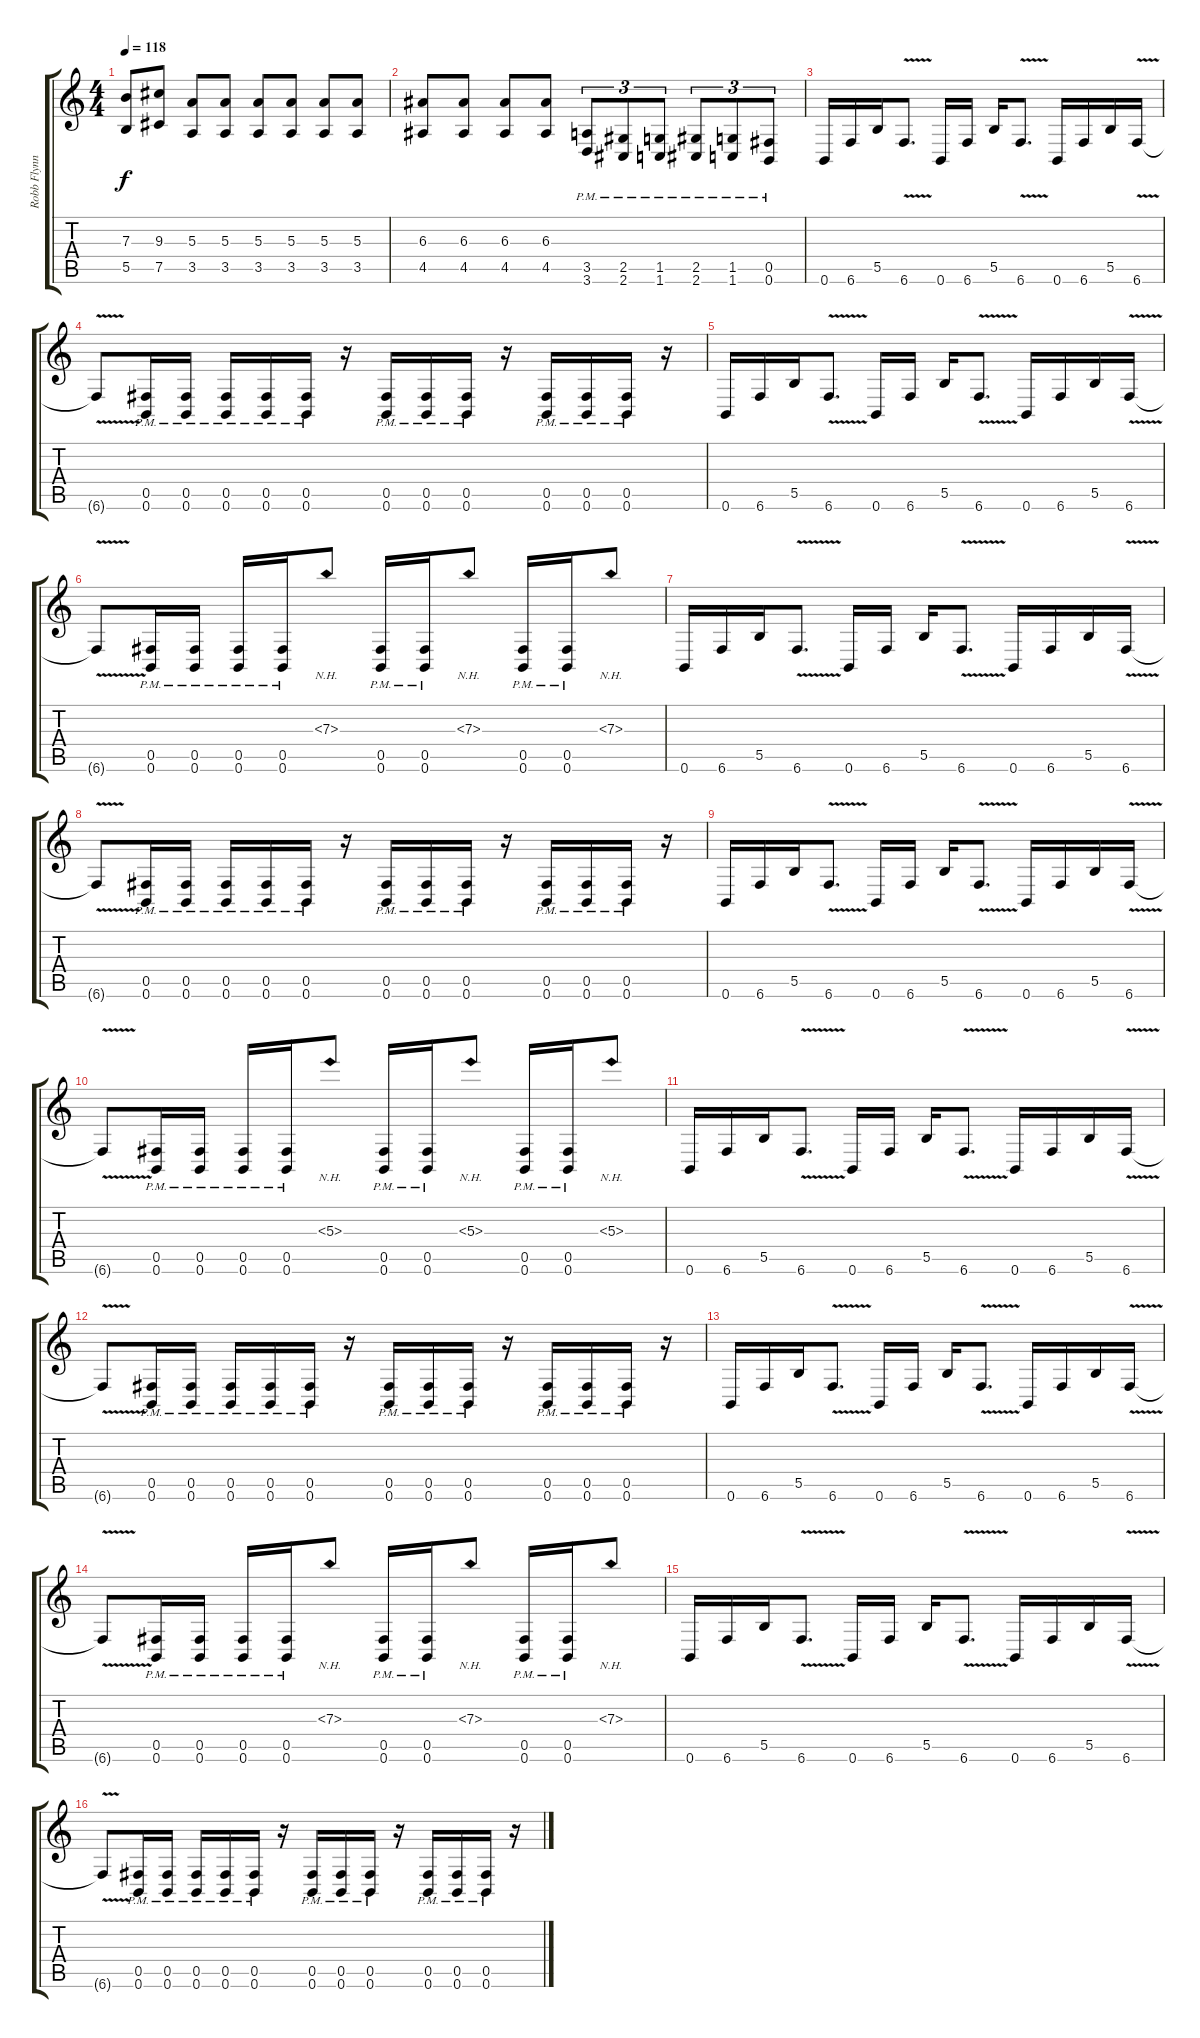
\track ("Robb Flynn" "Robb Flynn") {instrument electricguitarclean}
\staff {score tabs}
\tuning (Db4 Ab3 E3 B2 Gb2 B1) {hide}
\ts (4 4)
\tempo 118
\clef g2
\ks c
(7.3{t} 5.5{t}).8{dy f} (9.3 7.5).8 (5.3 3.5).8 (5.3 3.5).8 (5.3 3.5).8 (5.3 3.5).8 (5.3 3.5).8 (5.3 3.5).8 |
(6.3 4.5).8 (6.3 4.5).8 (6.3 4.5).8 (6.3 4.5).8 (3.5{pm} 3.6{pm}).8{tu (3 2)} (2.5{pm} 2.6{pm}).8{tu (3 2)} (1.5{pm} 1.6{pm}).8{tu (3 2)} (2.5{pm} 2.6{pm}).8{tu (3 2)} (1.5{pm} 1.6{pm}).8{tu (3 2)} (0.5{pm} 0.6{pm}).8{tu (3 2)} |
0.6.16 6.6.16 5.5.16 6.6{v}.8{d} 0.6.16 6.6.16 5.5.16 6.6{v}.8{d} 0.6.16 6.6.16 5.5.16 6.6{v}.16 |
6.6{t}.8 (0.5{pm} 0.6{pm}).16 (0.5{pm} 0.6{pm}).16 (0.5{pm} 0.6{pm}).16 (0.5{pm} 0.6{pm}).16 (0.5{pm} 0.6{pm}).16 r.16 (0.5{pm} 0.6{pm}).16 (0.5{pm} 0.6{pm}).16 (0.5{pm} 0.6{pm}).16 r.16 (0.5{pm} 0.6{pm}).16 (0.5{pm} 0.6{pm}).16 (0.5{pm} 0.6{pm}).16 r.16 |
0.6.16 6.6.16 5.5.16 6.6{v}.8{d} 0.6.16 6.6.16 5.5.16 6.6{v}.8{d} 0.6.16 6.6.16 5.5.16 6.6{v}.16 |
6.6{t}.8 (0.5{pm} 0.6{pm}).16 (0.5{pm} 0.6{pm}).16 (0.5{pm} 0.6{pm}).16 (0.5{pm} 0.6{pm}).16 7.3{nh}.8 (0.5{pm} 0.6{pm}).16 (0.5{pm} 0.6{pm}).16 7.3{nh}.8 (0.5{pm} 0.6{pm}).16 (0.5{pm} 0.6{pm}).16 7.3{nh}.8 |
0.6.16 6.6.16 5.5.16 6.6{v}.8{d} 0.6.16 6.6.16 5.5.16 6.6{v}.8{d} 0.6.16 6.6.16 5.5.16 6.6{v}.16 |
6.6{t}.8 (0.5{pm} 0.6{pm}).16 (0.5{pm} 0.6{pm}).16 (0.5{pm} 0.6{pm}).16 (0.5{pm} 0.6{pm}).16 (0.5{pm} 0.6{pm}).16 r.16 (0.5{pm} 0.6{pm}).16 (0.5{pm} 0.6{pm}).16 (0.5{pm} 0.6{pm}).16 r.16 (0.5{pm} 0.6{pm}).16 (0.5{pm} 0.6{pm}).16 (0.5{pm} 0.6{pm}).16 r.16 |
0.6.16 6.6.16 5.5.16 6.6{v}.8{d} 0.6.16 6.6.16 5.5.16 6.6{v}.8{d} 0.6.16 6.6.16 5.5.16 6.6{v}.16 |
6.6{t}.8 (0.5{pm} 0.6{pm}).16 (0.5{pm} 0.6{pm}).16 (0.5{pm} 0.6{pm}).16 (0.5{pm} 0.6{pm}).16 5.3{nh}.8 (0.5{pm} 0.6{pm}).16 (0.5{pm} 0.6{pm}).16 5.3{nh}.8 (0.5{pm} 0.6{pm}).16 (0.5{pm} 0.6{pm}).16 5.3{nh}.8 |
0.6.16 6.6.16 5.5.16 6.6{v}.8{d} 0.6.16 6.6.16 5.5.16 6.6{v}.8{d} 0.6.16 6.6.16 5.5.16 6.6{v}.16 |
6.6{t}.8 (0.5{pm} 0.6{pm}).16 (0.5{pm} 0.6{pm}).16 (0.5{pm} 0.6{pm}).16 (0.5{pm} 0.6{pm}).16 (0.5{pm} 0.6{pm}).16 r.16 (0.5{pm} 0.6{pm}).16 (0.5{pm} 0.6{pm}).16 (0.5{pm} 0.6{pm}).16 r.16 (0.5{pm} 0.6{pm}).16 (0.5{pm} 0.6{pm}).16 (0.5{pm} 0.6{pm}).16 r.16 |
0.6.16 6.6.16 5.5.16 6.6{v}.8{d} 0.6.16 6.6.16 5.5.16 6.6{v}.8{d} 0.6.16 6.6.16 5.5.16 6.6{v}.16 |
6.6{t}.8 (0.5{pm} 0.6{pm}).16 (0.5{pm} 0.6{pm}).16 (0.5{pm} 0.6{pm}).16 (0.5{pm} 0.6{pm}).16 7.3{nh}.8 (0.5{pm} 0.6{pm}).16 (0.5{pm} 0.6{pm}).16 7.3{nh}.8 (0.5{pm} 0.6{pm}).16 (0.5{pm} 0.6{pm}).16 7.3{nh}.8 |
0.6.16 6.6.16 5.5.16 6.6{v}.8{d} 0.6.16 6.6.16 5.5.16 6.6{v}.8{d} 0.6.16 6.6.16 5.5.16 6.6{v}.16 |
6.6{t}.8 (0.5{pm} 0.6{pm}).16 (0.5{pm} 0.6{pm}).16 (0.5{pm} 0.6{pm}).16 (0.5{pm} 0.6{pm}).16 (0.5{pm} 0.6{pm}).16 r.16 (0.5{pm} 0.6{pm}).16 (0.5{pm} 0.6{pm}).16 (0.5{pm} 0.6{pm}).16 r.16 (0.5{pm} 0.6{pm}).16 (0.5{pm} 0.6{pm}).16 (0.5{pm} 0.6{pm}).16 r.16
